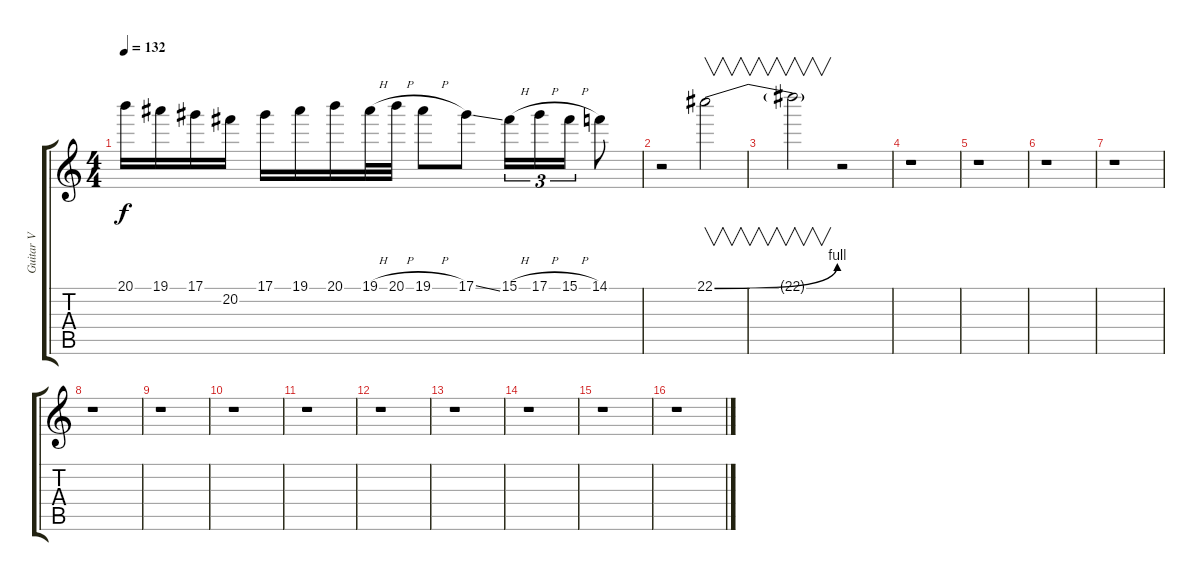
\track ("Guitar V" "Guitar V") {instrument distortionguitar}
\staff {score tabs}
\tuning (Eb4 Bb3 Gb3 Db3 Ab2 Eb2) {hide}
\ts (4 4)
\tempo 132
\clef g2
\ks c
20.1.16{dy f} 19.1.16 17.1.16 20.2.16 17.1.16 19.1.16 20.1.16 19.1{h}.32 20.1{h}.32 19.1{h}.8 17.1{ss}.8 15.1{h}.16{tu (3 2)} 17.1{h}.16{tu (3 2)} 15.1{h}.16{tu (3 2)} 14.1.8 |
r.2 22.1{be (bend 0 0 60 4)}.2{v} |
22.1{t}.2{v} r.2 |
r.1 |
r.1 |
r.1 |
r.1 |
r.1 |
r.1 |
r.1 |
r.1 |
r.1 |
r.1 |
r.1 |
r.1 |
r.1
